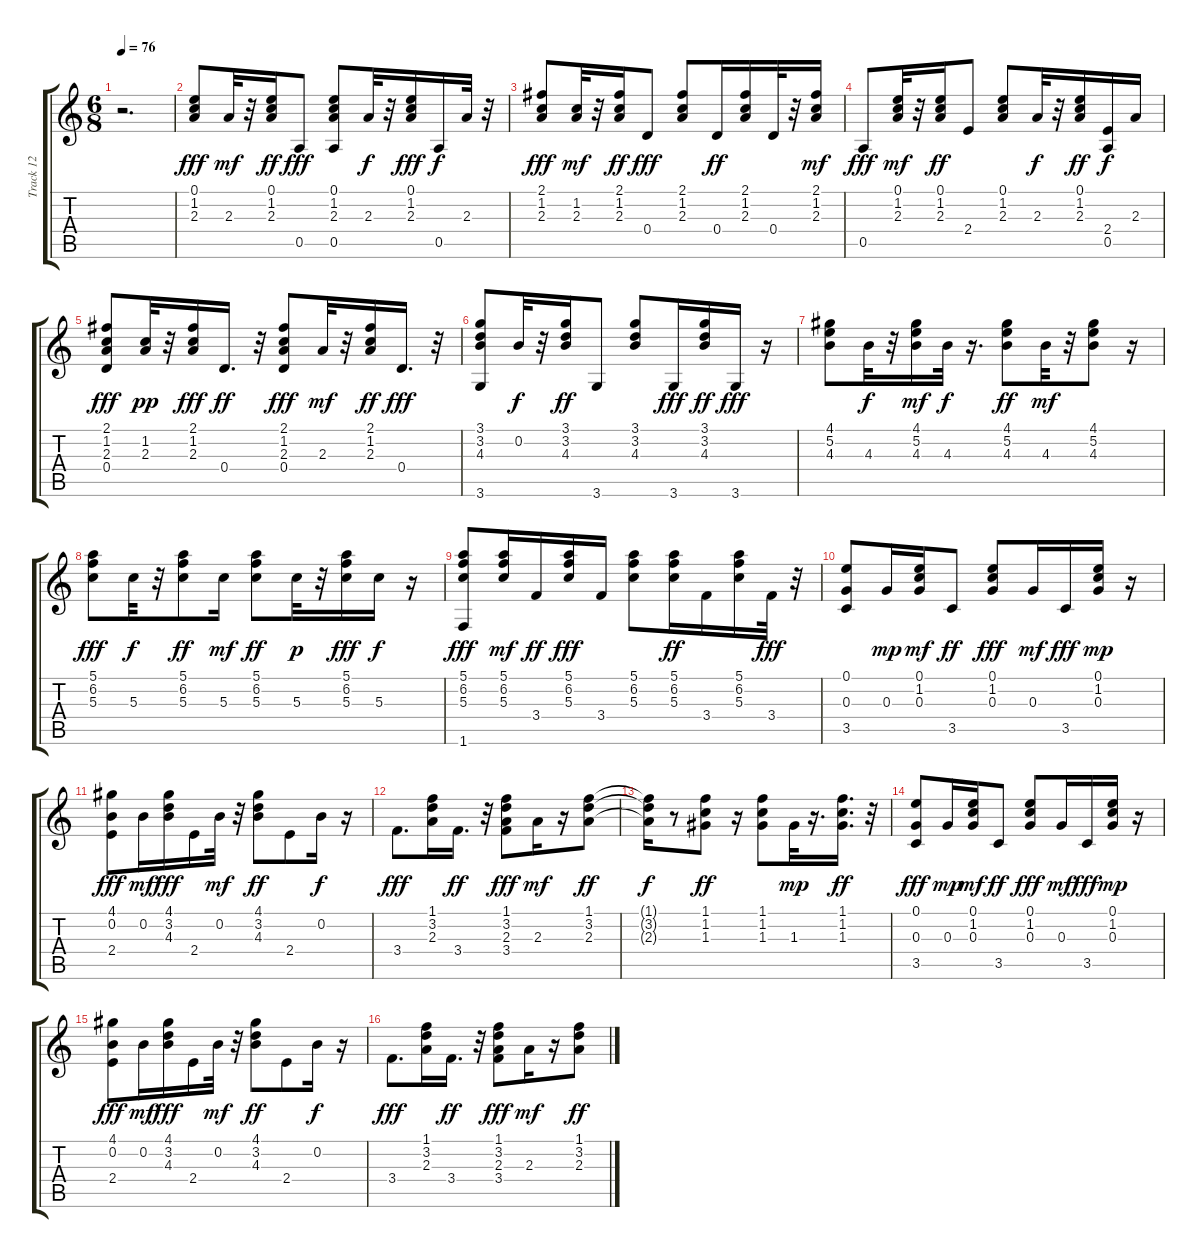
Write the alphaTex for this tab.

\track ("Track 12" "Track 12") {instrument acousticguitarsteel}
\staff {score tabs}
\tuning (E4 B3 G3 D3 A2 E2) {hide}
\ts (6 8)
\tempo 76
\clef g2
\ks c
r.2{d dy ff} |
(0.1 1.2 2.3).8{dy fff} 2.3.32{dy mf} r.32 (0.1 1.2 2.3).16{dy ff} 0.5.8{dy fff} (0.1 1.2 2.3 0.5).8 2.3.32{dy f} r.32 (0.1 1.2 2.3).16{dy fff} 0.5.16{dy f} 2.3.32 r.32 |
(2.1 1.2 2.3).8{dy fff} (1.2 2.3).32{dy mf} r.32 (2.1 1.2 2.3).16{dy ff} 0.4.8{dy fff} (2.1 1.2 2.3).8 0.4.16{dy ff} (2.1 1.2 2.3).16 0.4.32 r.32 (2.1 1.2 2.3).16{dy mf} |
0.5.8{dy fff} (0.1 1.2 2.3).32{dy mf} r.32 (0.1 1.2 2.3).16{dy ff} 2.4.8 (0.1 1.2 2.3).8 2.3.32{dy f} r.32 (0.1 1.2 2.3).16{dy ff} (2.4 0.5).16{dy f} 2.3.16 |
(2.1 1.2 2.3 0.4).8{dy fff} (1.2 2.3).32{dy pp} r.32 (2.1 1.2 2.3).16{dy fff} 0.4.16{d dy ff} r.32 (2.1 1.2 2.3 0.4).8{dy fff} 2.3.32{dy mf} r.32 (2.1 1.2 2.3).16{dy ff} 0.4.16{d dy fff} r.32 |
(3.1 3.2 4.3 3.6).8 0.2.32{dy f} r.32 (3.1 3.2 4.3).16{dy ff} 3.6.8 (3.1 3.2 4.3).8 3.6.16{dy fff} (3.1 3.2 4.3).16{dy ff} 3.6.16{dy fff} r.16 |
(4.1 5.2 4.3).8 4.3.32{dy f} r.32 (4.1 5.2 4.3).16{dy mf} 4.3.32{dy f} r.16{d} (4.1 5.2 4.3).8{dy ff} 4.3.32{dy mf} r.32 (4.1 5.2 4.3).8 r.16 |
(5.1 6.2 5.3).8{dy fff} 5.3.32{dy f} r.32 (5.1 6.2 5.3).8{dy ff} 5.3.16{dy mf} (5.1 6.2 5.3).8{dy ff} 5.3.32{dy p} r.32 (5.1 6.2 5.3).16{dy fff} 5.3.16{dy f} r.16 |
(5.1 6.2 5.3 1.6).8{dy fff} (5.1 6.2 5.3).16{dy mf} 3.4.16{dy ff} (5.1 6.2 5.3).16{dy fff} 3.4.16 (5.1 6.2 5.3).8 (5.1 6.2 5.3).16{dy ff} 3.4.16 (5.1 6.2 5.3).16 3.4.32{dy fff} r.32 |
(0.1 0.3 3.5).8 0.3.16{dy mp} (0.1 1.2 0.3).16{dy mf} 3.5.8{dy ff} (0.1 1.2 0.3).8{dy fff} 0.3.16{dy mf} 3.5.16{dy fff} (0.1 1.2 0.3).16{dy mp} r.16 |
(4.1 0.2 2.4).8{dy fff} 0.2.16{dy mf} (4.1 3.2 4.3).16{dy fff} 2.4.16 0.2.32{dy mf} r.32 (4.1 3.2 4.3).8{dy ff} 2.4.8 0.2.16{dy f} r.16 |
3.4.8{d dy fff} (1.1 3.2 2.3).16 3.4.16{d dy ff} r.32 (1.1 3.2 2.3 3.4).8{dy fff} 2.3.16{dy mf} r.16 (1.1 3.2 2.3).8{dy ff} |
(1.1{t} 3.2{t} 2.3{t}).16{dy f} r.8 (1.1 1.2 1.3).8{dy ff} r.16 (1.1 1.2 1.3).8 1.3.32{dy mp} r.16{d} (1.1 1.2 1.3).16{d dy ff} r.32 |
(0.1 0.3 3.5).8{dy fff} 0.3.16{dy mp} (0.1 1.2 0.3).16{dy mf} 3.5.8{dy ff} (0.1 1.2 0.3).8{dy fff} 0.3.16{dy mf} 3.5.16{dy fff} (0.1 1.2 0.3).16{dy mp} r.16 |
(4.1 0.2 2.4).8{dy fff} 0.2.16{dy mf} (4.1 3.2 4.3).16{dy fff} 2.4.16 0.2.32{dy mf} r.32 (4.1 3.2 4.3).8{dy ff} 2.4.8 0.2.16{dy f} r.16 |
3.4.8{d dy fff} (1.1 3.2 2.3).16 3.4.16{d dy ff} r.32 (1.1 3.2 2.3 3.4).8{dy fff} 2.3.16{dy mf} r.16 (1.1 3.2 2.3).8{dy ff}
